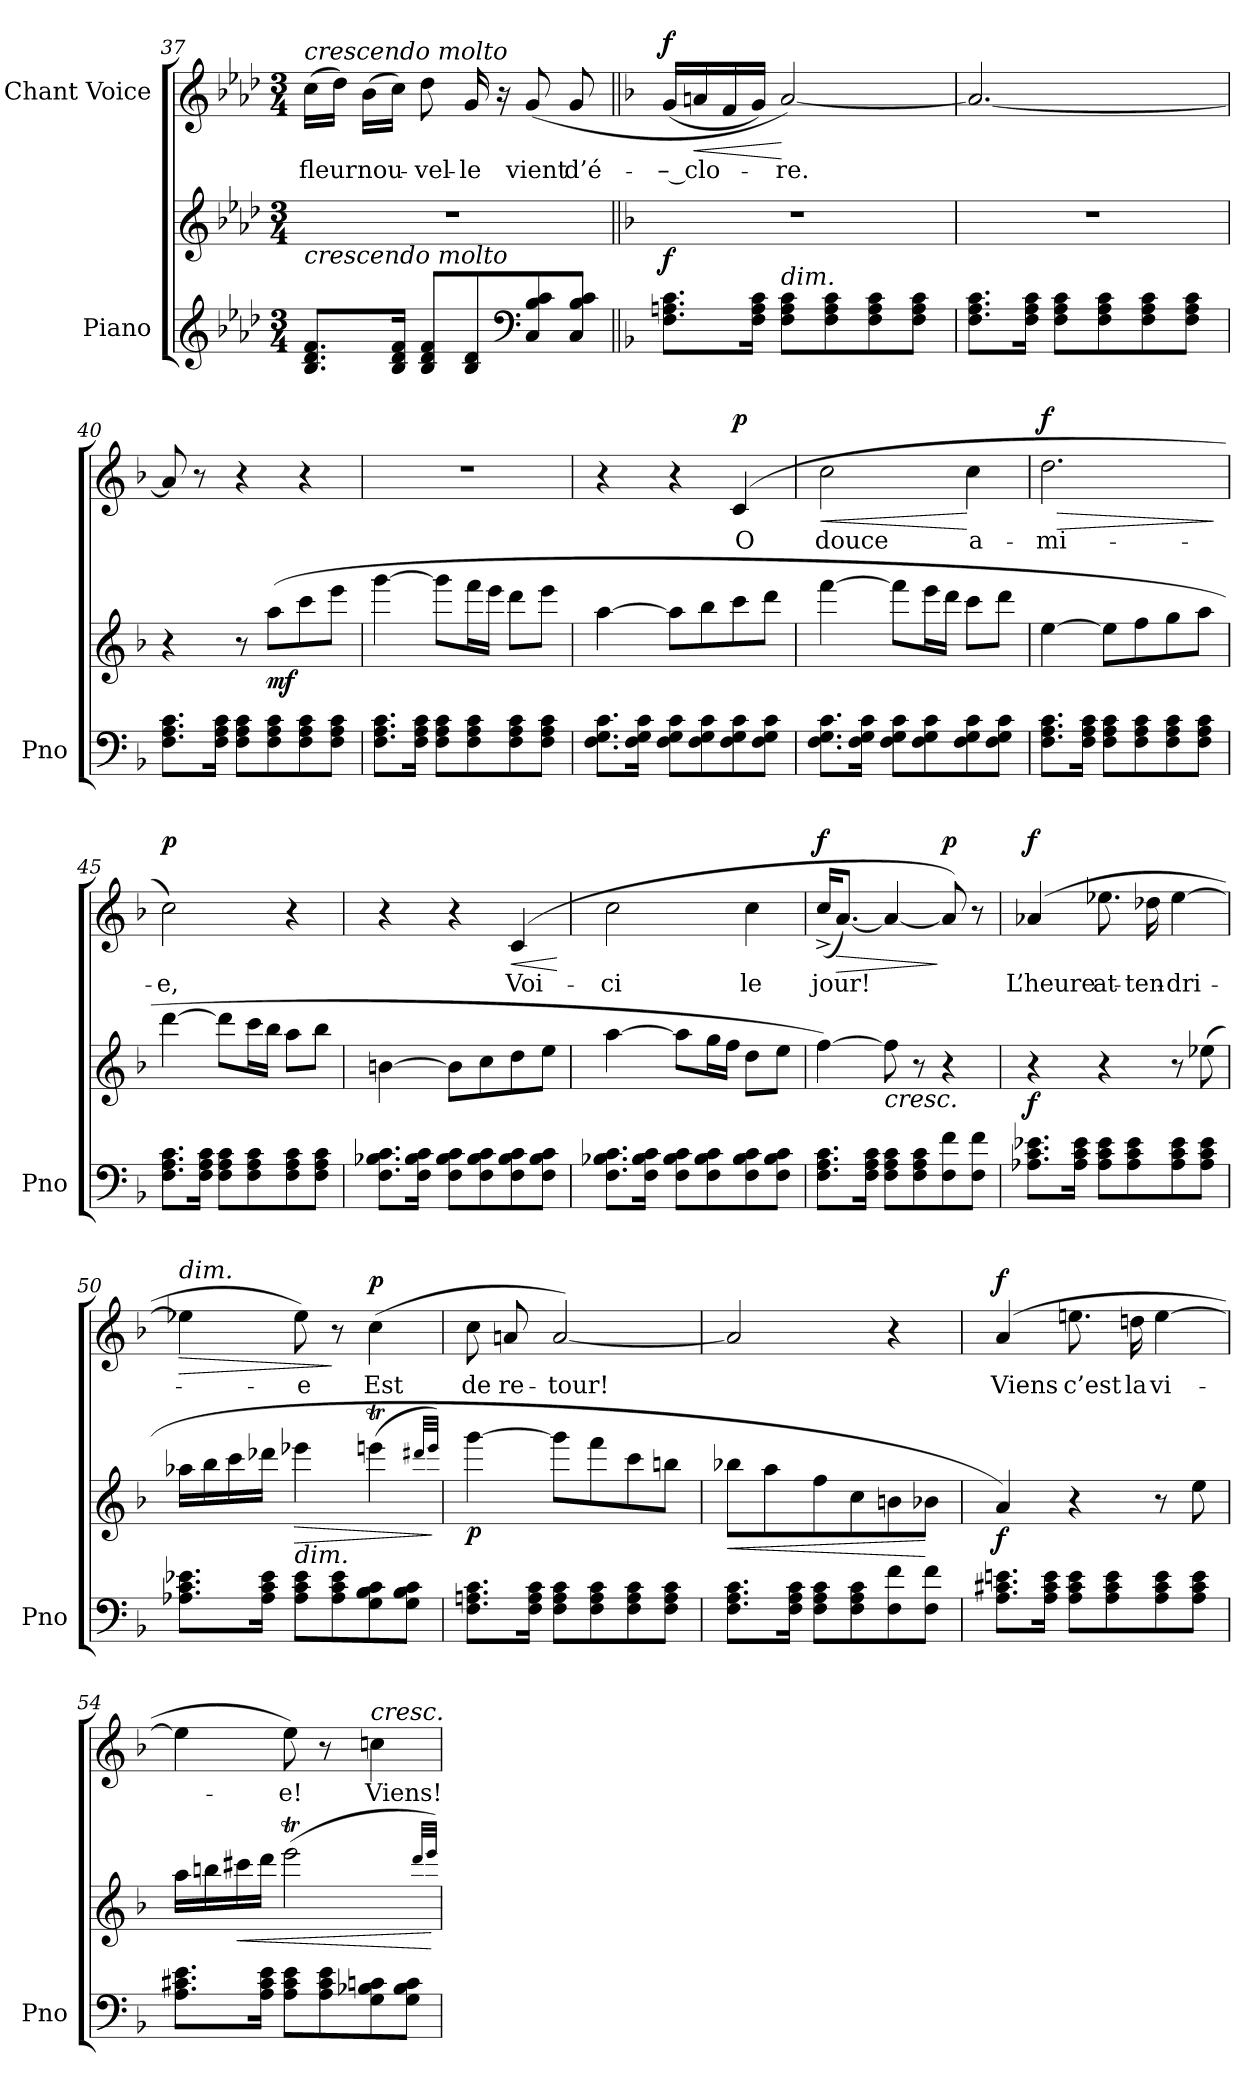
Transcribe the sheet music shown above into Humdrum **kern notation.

**kern	**kern	**dynam	**kern	**text	**dynam
*part2	*part2	*part2	*part1	*part1	*part1
*staff3	*staff2	*staff2/3	*staff1	*staff1	*staff1
*I"Piano	*	*	*I"Chant Voice	*	*
*I'Pno	*	*	*	*	*
*clefG2	*clefG2	*	*clefG2	*	*
*k[b-e-a-d-]	*k[b-e-a-d-]	*	*k[b-e-a-d-]	*	*
*M3/4	*M3/4	*	*M3/4	*	*
=37	=37	=37	=37	=37	=37
!	!	!	!LO:TX:a:i:t=crescendo molto	!	!
!	!LO:TX:b:i:t=crescendo  molto	!	!	!	!
!	!	!	!	!LO:LY:b	!
8.B-/ 8.d-/ 8.f/L	2.r	.	(>16cc\LL	fleur	.
.	.	.	16dd-\JJ)	.	.
!	!	!	!	!LO:LY:b	!
.	.	.	(>16b-\LL	nou-	.
16B-/ 16d-/ 16f/Jk	.	.	16cc\JJ)	.	.
!	!	!	!	!LO:LY:b	!
8B-/ 8d-/ 8f/L	.	.	8dd-\	-vel-	.
!	!	!	!	!LO:LY:b	!
8B-/ 8d-/	.	.	16g/	-le	.
.	.	.	16r	.	.
*clefF4	*	*	*	*	*
!	!	!	!	!LO:LY:b	!
8C/ 8B-/ 8c/	.	.	(>8g/	vient	.
!	!	!	!	!LO:LY:b	!
8C/ 8B-/ 8c/J	.	.	8g/	d’é-	.
!!LO:PB:g=z
=38||	=38||	=38||	=38||	=38||	=38||
*k[b-]	*k[b-]	*	*k[b-]	*	*
!	!	!LO:DY:b	!	!LO:LY:b	!LO:DY:a
8.F\ 8.An\ 8.c\L	2.r	f	(<16g/LL	-– clo-	f
!	!	!	!	!	!LO:HP:b
.	.	.	16an/	.	<
.	.	.	16f/	.	.
16F\ 16A\ 16c\Jk	.	.	16g/JJ)	.	.
!LO:TX:a:i:t=dim.	!	!	!	!	!
!	!	!	!	!LO:LY:b	!
8F\ 8A\ 8c\L	.	.	[2a/)	-re.	[
8F\ 8A\ 8c\	.	.	.	.	.
8F\ 8A\ 8c\	.	.	.	.	.
8F\ 8A\ 8c\J	.	.	.	.	.
=39	=39	=39	=39	=39	=39
8.F\ 8.A\ 8.c\L	2.r	.	2.a/_	.	.
16F\ 16A\ 16c\Jk	.	.	.	.	.
8F\ 8A\ 8c\L	.	.	.	.	.
8F\ 8A\ 8c\	.	.	.	.	.
8F\ 8A\ 8c\	.	.	.	.	.
8F\ 8A\ 8c\J	.	.	.	.	.
=40	=40	=40	=40	=40	=40
8.F\ 8.A\ 8.c\L	4r	.	8a/]	.	.
.	.	.	8r	.	.
16F\ 16A\ 16c\Jk	.	.	.	.	.
8F\ 8A\ 8c\L	8r	.	4r	.	.
!	!	!LO:DY:b	!	!	!
8F\ 8A\ 8c\	(>8aa\L	mf	.	.	.
8F\ 8A\ 8c\	8ccc\	.	4r	.	.
8F\ 8A\ 8c\J	8eee\J	.	.	.	.
=41	=41	=41	=41	=41	=41
8.F\ 8.A\ 8.c\L	[4ggg\	.	2.r	.	.
16F\ 16A\ 16c\Jk	.	.	.	.	.
8F\ 8A\ 8c\L	8ggg\L]	.	.	.	.
8F\ 8A\ 8c\	16fff\L	.	.	.	.
.	16eee\JJ	.	.	.	.
8F\ 8A\ 8c\	8ddd\L	.	.	.	.
8F\ 8A\ 8c\J	8eee\J	.	.	.	.
!!LO:LB:g=z
=42	=42	=42	=42	=42	=42
8.F\ 8.G\ 8.c\L	[4aa\	.	4r	.	.
16F\ 16G\ 16c\Jk	.	.	.	.	.
8F\ 8G\ 8c\L	8aa\L]	.	4r	.	.
8F\ 8G\ 8c\	8bb-\	.	.	.	.
!	!	!	!	!LO:LY:b	!LO:DY:a
8F\ 8G\ 8c\	8ccc\	.	(>4c/	O	p
8F\ 8G\ 8c\J	8ddd\J	.	.	.	.
=43	=43	=43	=43	=43	=43
!	!	!	!	!LO:LY:b	!LO:HP:b
8.F\ 8.G\ 8.c\L	[4fff\	.	2cc\	douce	<
16F\ 16G\ 16c\Jk	.	.	.	.	.
8F\ 8G\ 8c\L	8fff\L]	.	.	.	.
8F\ 8G\ 8c\	16eee\L	.	.	.	.
.	16ddd\JJ	.	.	.	.
!	!	!	!	!LO:LY:b	!
8F\ 8G\ 8c\	8ccc\L	.	4cc\	a-	[
8F\ 8G\ 8c\J	8ddd\J	.	.	.	.
=44	=44	=44	=44	=44	=44
!	!	!	!	!LO:LY:b	!LO:HP:b
!	!	!	!	!	!LO:DY:n=1:b
8.F\ 8.A\ 8.c\L	[4ee\	.	2.dd\	-mi-	> f
16F\ 16A\ 16c\Jk	.	.	.	.	.
8F\ 8A\ 8c\L	8ee\L]	.	.	.	.
8F\ 8A\ 8c\	8ff\	.	.	.	.
8F\ 8A\ 8c\	8gg\	.	.	.	.
8F\ 8A\ 8c\J	8aa\J	.	.	.	.
.	.	.	.	.	]
=45	=45	=45	=45	=45	=45
!	!	!	!	!LO:LY:b	!LO:DY:b
8.F\ 8.A\ 8.c\L	[4ddd\	.	2cc\)	-e,	p
16F\ 16A\ 16c\Jk	.	.	.	.	.
8F\ 8A\ 8c\L	8ddd\L]	.	.	.	.
8F\ 8A\ 8c\	16ccc\L	.	.	.	.
.	16bb-\JJ	.	.	.	.
8F\ 8A\ 8c\	8aa\L	.	4r	.	.
8F\ 8A\ 8c\J	8bb-\J	.	.	.	.
!!LO:LB:g=z
=46	=46	=46	=46	=46	=46
8.F\ 8.B-X\ 8.c\L	[4bn\	.	4r	.	.
16F\ 16B-\ 16c\Jk	.	.	.	.	.
8F\ 8B-\ 8c\L	8b\L]	.	4r	.	.
8F\ 8B-\ 8c\	8cc\	.	.	.	.
!	!	!	!	!LO:LY:b	!LO:HP:b
8F\ 8B-\ 8c\	8dd\	.	(>4c/	Voi-	<
8F\ 8B-\ 8c\J	8ee\J	.	.	.	.
.	.	.	.	.	[
=47	=47	=47	=47	=47	=47
!	!	!	!	!LO:LY:b	!
8.F\ 8.B-X\ 8.c\L	[4aa\	.	2cc\	-ci	.
16F\ 16B-\ 16c\Jk	.	.	.	.	.
8F\ 8B-\ 8c\L	8aa\L]	.	.	.	.
8F\ 8B-\ 8c\	16gg\L	.	.	.	.
.	16ff\JJ	.	.	.	.
!	!	!	!	!LO:LY:b	!
8F\ 8B-\ 8c\	8dd\L	.	4cc\	le	.
8F\ 8B-\ 8c\J	8ee\J	.	.	.	.
=48	=48	=48	=48	=48	=48
!	!	!	!	!LO:LY:b	!LO:DY:a
8.F\ 8.A\ 8.c\L	[4ff\)	.	(<16cc^/KL	jour!	f
!	!	!	!	!	!LO:HP:b
.	.	.	[8.a/J)	.	>
16F\ 16A\ 16c\Jk	.	.	.	.	.
!	!LO:TX:b:i:t=cresc.	!	!	!	!
8F\ 8A\ 8c\L	8ff\]	.	4a/_	.	.
8F\ 8A\ 8c\	8r	.	.	.	.
!	!	!	!	!	!LO:DY:n=1:b
8F\ 8f\	4r	.	8a/])	.	] p
8F\ 8f\J	.	.	8r	.	.
=49	=49	=49	=49	=49	=49
!	!	!LO:DY:b	!	!LO:LY:b	!LO:DY:a
8.A-X\ 8.c\ 8.e-X\L	4r	f	(>4a-X/	L’heure	f
16A-\ 16c\ 16e-\Jk	.	.	.	.	.
!	!	!	!	!LO:LY:b	!
8A-\ 8c\ 8e-\L	4r	.	8.ee-X\	at-	.
8A-\ 8c\ 8e-\	.	.	.	.	.
!	!	!	!	!LO:LY:b	!
.	.	.	16dd-X\	-ten-	.
!	!	!	!	!LO:LY:b	!
8A-\ 8c\ 8e-\	8r	.	[4ee-\	-dri-	.
8A-\ 8c\ 8e-\J	(>8ee-X\	.	.	.	.
!!LO:LB:g=z
=50	=50	=50	=50	=50	=50
!	!	!	!LO:TX:a:i:t=dim.	!	!
!	!	!	!	!	!LO:HP:b
8.A-X\ 8.c\ 8.e-X\L	16aa-X\LL	.	4ee-X\]	.	>
.	16bb-\	.	.	.	.
.	16ccc\	.	.	.	.
16A-\ 16c\ 16e-\Jk	16ddd-X\JJ	.	.	.	.
!	!LO:TX:b:i:t=dim.	!	!	!	!
!	!	!LO:HP:b	!	!LO:LY:b	!
8A-\ 8c\ 8e-\L	4eee-X\	>	8ee-\)	-e	.
8A-\ 8c\ 8e-\	.	.	8r	.	]
!	!	!	!	!LO:LY:b	!LO:DY:a
8G\ 8B-\ 8c\	(<4eeent\	.	(>4cc\	Est	p
8G\ 8B-\ 8c\J	.	.	.	.	.
.	32qddd#X/LLL	.	.	.	.
.	32qeee/JJJ)	.	.	.	.
.	.	]	.	.	.
=51	=51	=51	=51	=51	=51
!	!	!LO:DY:b	!	!LO:LY:b	!
8.F\ 8.An\ 8.c\L	[4ggg\	p	8cc\	de	.
!	!	!	!	!LO:LY:b	!
.	.	.	8an/	re-	.
16F\ 16A\ 16c\Jk	.	.	.	.	.
!	!	!	!	!LO:LY:b	!
8F\ 8A\ 8c\L	8ggg\L]	.	[2a/)	-tour!	.
8F\ 8A\ 8c\	8fff\	.	.	.	.
8F\ 8A\ 8c\	8ccc\	.	.	.	.
8F\ 8A\ 8c\J	8bbn\J	.	.	.	.
=52	=52	=52	=52	=52	=52
!	!	!LO:HP:b	!	!	!
8.F\ 8.A\ 8.c\L	8bb-X\L	<	2a/]	.	.
.	8aa\	.	.	.	.
16F\ 16A\ 16c\Jk	.	.	.	.	.
8F\ 8A\ 8c\L	8ff\	.	.	.	.
8F\ 8A\ 8c\	8cc\	.	.	.	.
8F\ 8f\	8bn\	.	4r	.	.
8F\ 8f\J	8b-X\J	[	.	.	.
=53	=53	=53	=53	=53	=53
!	!	!LO:DY:b	!	!LO:LY:b	!LO:DY:a
8.A\ 8.c#X\ 8.en\L	4a/)	f	(>4a/	Viens	f
16A\ 16c#\ 16e\Jk	.	.	.	.	.
!	!	!	!	!LO:LY:b	!
8A\ 8c#\ 8e\L	4r	.	8.een\	c’est	.
8A\ 8c#\ 8e\	.	.	.	.	.
!	!	!	!	!LO:LY:b	!
.	.	.	16ddn\	la	.
!	!	!	!	!LO:LY:b	!
8A\ 8c#\ 8e\	8r	.	[4ee\	vi-	.
8A\ 8c#\ 8e\J	8ee\	.	.	.	.
!!LO:PB:g=z
=54	=54	=54	=54	=54	=54
8.A\ 8.c#X\ 8.e\L	16aa\LL	.	4ee\]	.	.
.	16bbn\	.	.	.	.
!	!	!LO:HP:b	!	!	!
.	16ccc#X\	<	.	.	.
16A\ 16c#\ 16e\Jk	16ddd\JJ	.	.	.	.
!	!	!	!	!LO:LY:b	!
8A\ 8c#\ 8e\L	(<2eeet\	.	8ee\)	-e!	.
8A\ 8c#\ 8e\	.	.	8r	.	.
!	!	!	!LO:TX:a:i:t=cresc.	!	!
!	!	!	!	!LO:LY:b	!
8G\ 8B-X\ 8cn\	.	.	4ccn\	Viens!	.
8G\ 8B-\ 8c\J	.	.	.	.	.
.	32qddd/LLL	.	.	.	.
.	32qeee/JJJ)	.	.	.	.
.	.	[	.	.	.
=	=	=	=	=	=
*-	*-	*-	*-	*-	*-
